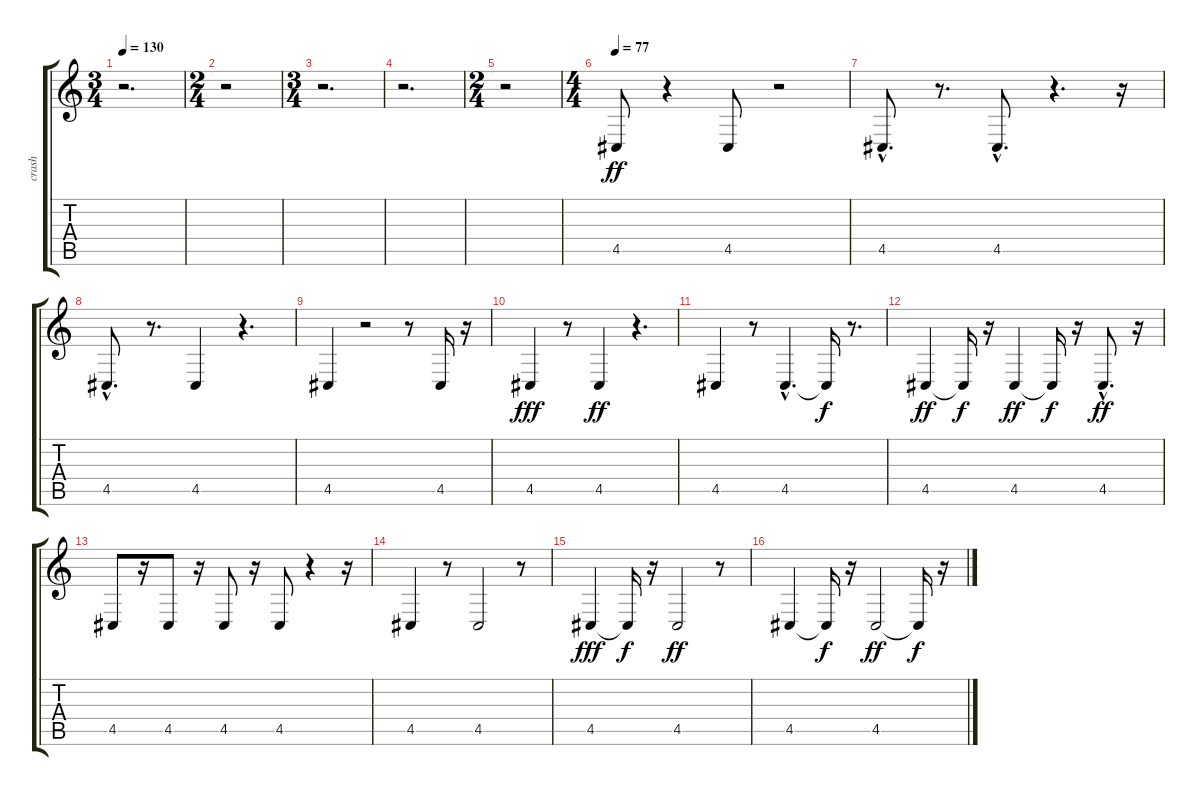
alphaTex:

\track ("crash" "crash") {instrument drawbarorgan}
\staff {score tabs}
\tuning (E4 B3 G3 D3 A2 E2) {hide}
\ts (3 4)
\tempo 130
\clef g2
\ks c
r.2{d dy ff} |
\ts (2 4)
r.2 |
\ts (3 4)
r.2{d} |
r.2{d} |
\ts (2 4)
r.2 |
\ts (4 4)
\tempo 77
4.5.8 r.4 4.5.8 r.2 |
4.5{hac}.8{d} r.8{d} 4.5{hac}.8{d} r.4{d} r.16 |
4.5{hac}.8{d} r.8{d} 4.5.4 r.4{d} |
4.5.4 r.2 r.8 4.5.16 r.16 |
4.5.4{dy fff} r.8 4.5.4{dy ff} r.4{d} |
4.5.4 r.8 4.5{hac}.4{d} 4.5{t}.16{dy f} r.8{d} |
4.5.4{dy ff} 4.5{t}.16{dy f} r.16 4.5.4{dy ff} 4.5{t}.16{dy f} r.16 4.5{hac}.8{d dy ff} r.16 |
4.5.8 r.16 4.5.8 r.16 4.5.8 r.16 4.5.8 r.4 r.16 |
4.5.4 r.8 4.5.2 r.8 |
4.5.4{dy fff} 4.5{t}.16{dy f} r.16 4.5.2{dy ff} r.8 |
4.5.4 4.5{t}.16{dy f} r.16 4.5.2{dy ff} 4.5{t}.16{dy f} r.16
